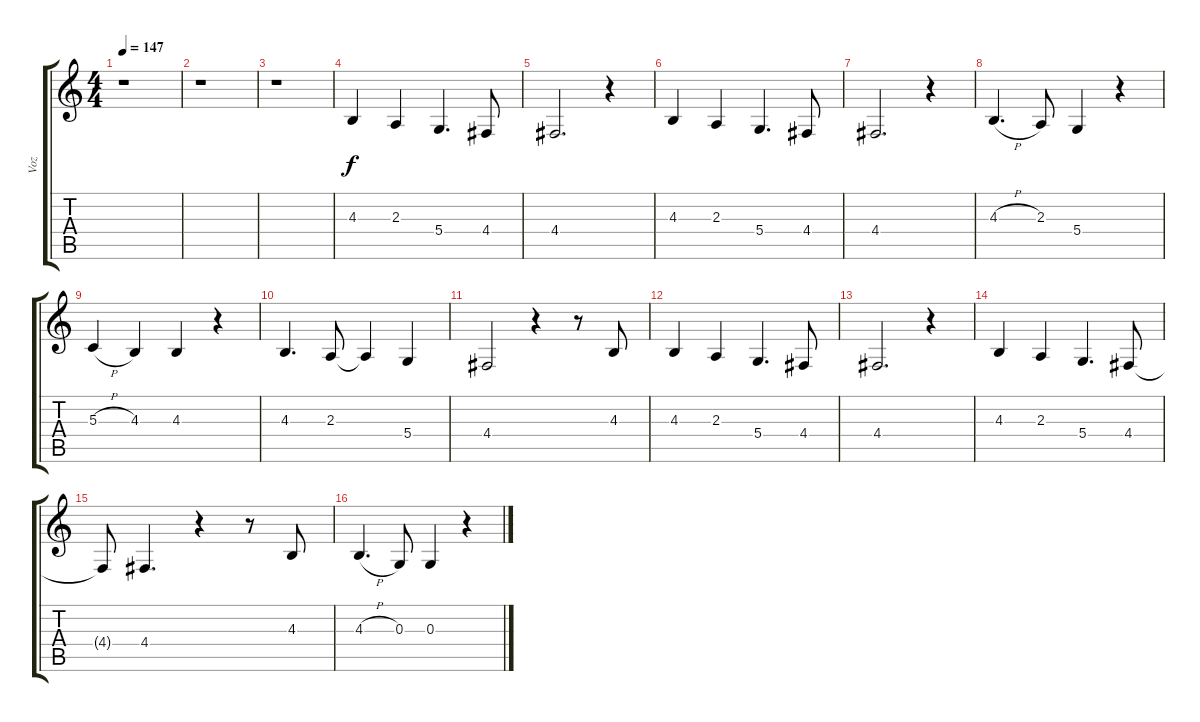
\track ("Voz" "Voz") {instrument accordion}
\staff {score tabs}
\tuning (E4 B3 G3 D3 A2 E2) {hide}
\ts (4 4)
\tempo 147
\clef g2
\ks c
r.1{dy f} |
r.1 |
r.1 |
4.3.4 2.3.4 5.4.4{d} 4.4.8 |
4.4.2{d} r.4 |
4.3.4 2.3.4 5.4.4{d} 4.4.8 |
4.4.2{d} r.4 |
4.3{h}.4{d} 2.3.8 5.4.4 r.4 |
5.3{h}.4 4.3.4 4.3.4 r.4 |
4.3.4{d} 2.3.8 2.3{t}.4 5.4.4 |
4.4.2 r.4 r.8 4.3.8 |
4.3.4 2.3.4 5.4.4{d} 4.4.8 |
4.4.2{d} r.4 |
4.3.4 2.3.4 5.4.4{d} 4.4.8 |
4.4{t}.8 4.4.4{d} r.4 r.8 4.3.8 |
4.3{h}.4{d} 0.3.8 0.3.4 r.4
